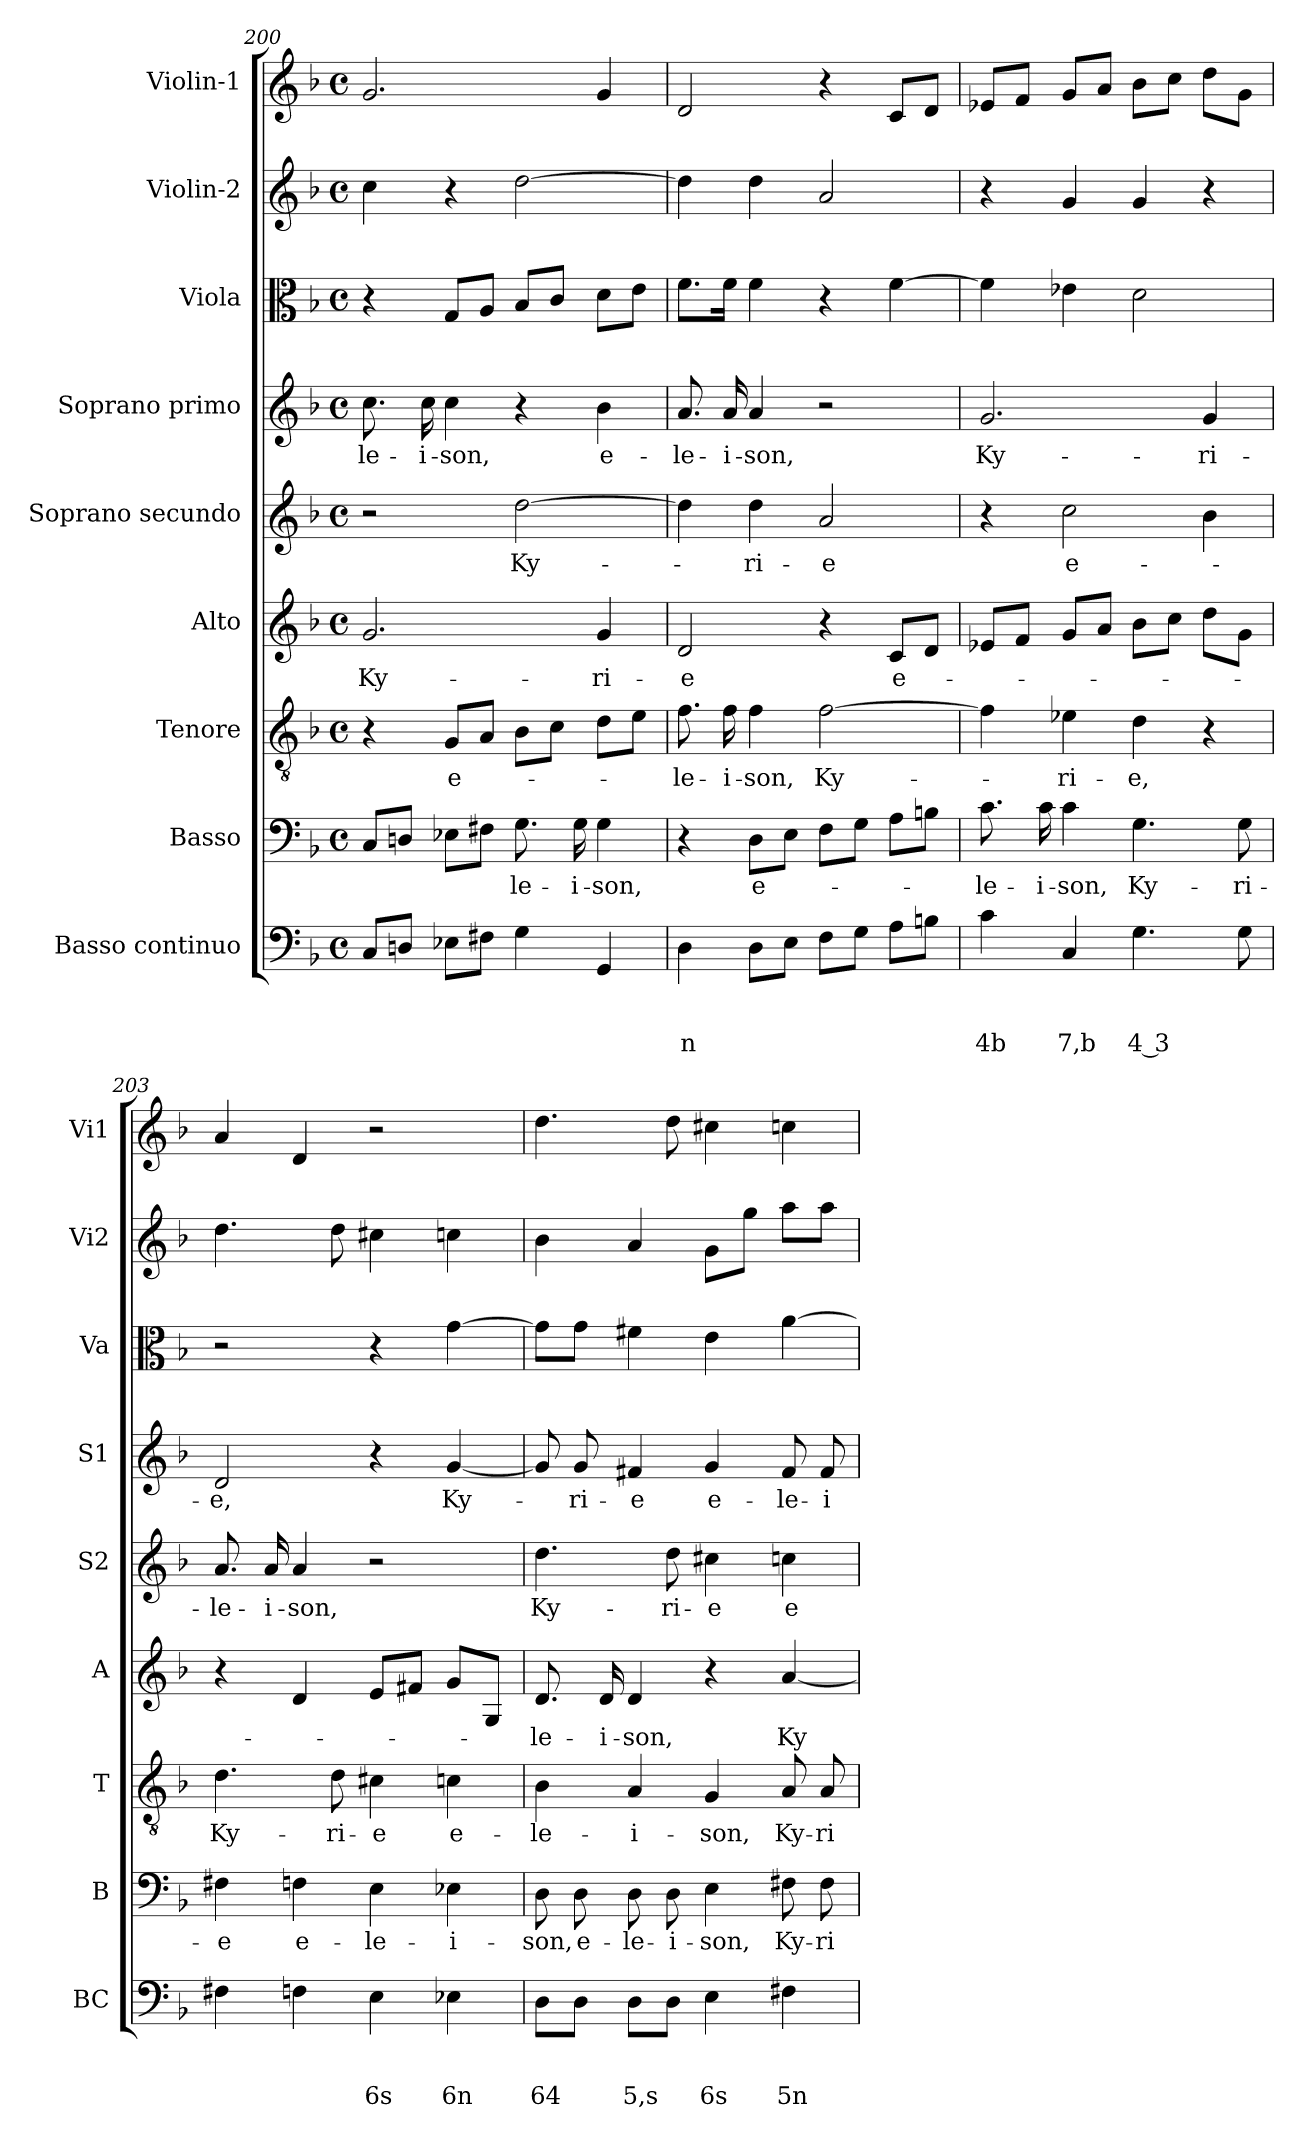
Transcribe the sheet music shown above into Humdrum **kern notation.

**kern	**text	**text	**text	**kern	**text	**kern	**text	**kern	**text	**kern	**text	**kern	**text	**kern	**kern	**kern
*part9	*part9	*part9	*part9	*part8	*part8	*part7	*part7	*part6	*part6	*part5	*part5	*part4	*part4	*part3	*part2	*part1
*staff9	*staff9	*staff9	*staff9	*staff8	*staff8	*staff7	*staff7	*staff6	*staff6	*staff5	*staff5	*staff4	*staff4	*staff3	*staff2	*staff1
*I"Basso continuo	*	*	*	*I"Basso	*	*I"Tenore	*	*I"Alto	*	*I"Soprano secundo	*	*I"Soprano primo	*	*I"Viola	*I"Violin-2	*I"Violin-1
*I'BC	*	*	*	*I'B	*	*I'T	*	*I'A	*	*I'S2	*	*I'S1	*	*I'Va	*I'Vi2	*I'Vi1
!!LO:PB:g=z
*clefF4	*	*	*	*clefF4	*	*clefGv2	*	*clefG2	*	*clefG2	*	*clefG2	*	*clefC3	*clefG2	*clefG2
*k[b-]	*	*	*	*k[b-]	*	*k[b-]	*	*k[b-]	*	*k[b-]	*	*k[b-]	*	*k[b-]	*k[b-]	*k[b-]
*F:	*	*	*	*F:	*	*F:	*	*F:	*	*F:	*	*F:	*	*F:	*F:	*F:
*M4/4	*	*	*	*M4/4	*	*M4/4	*	*M4/4	*	*M4/4	*	*M4/4	*	*M4/4	*M4/4	*M4/4
*met(c)	*	*	*	*met(c)	*	*met(c)	*	*met(c)	*	*met(c)	*	*met(c)	*	*met(c)	*met(c)	*met(c)
=200	=200	=200	=200	=200	=200	=200	=200	=200	=200	=200	=200	=200	=200	=200	=200	=200
!	!	!	!	!	!	!	!	!	!LO:LY:b	!	!	!	!LO:LY:b	!	!	!
8C/L	.	.	.	8C/L	.	4r	.	2.g/	Ky-	2r	.	8.cc\	-le-	4r	4cc\	2.g/
8Dni/J	.	.	.	8Dni/J	.	.	.	.	.	.	.	.	.	.	.	.
!	!	!	!	!	!	!	!	!	!	!	!	!	!LO:LY:b	!	!	!
.	.	.	.	.	.	.	.	.	.	.	.	16cc\	-i-	.	.	.
!	!	!	!	!	!	!	!LO:LY:b	!	!	!	!	!	!LO:LY:b	!	!	!
8E-X\L	.	.	.	8E-X\L	.	8G/L	e-	.	.	.	.	4cc\	-son,	8G/L	4r	.
8F#X\J	.	.	.	8F#X\J	.	8A/J	.	.	.	.	.	.	.	8A/J	.	.
!	!	!	!	!	!LO:LY:b	!	!	!	!	!	!LO:LY:b	!	!	!	!	!
4G\	.	.	.	8.G\	-le-	8B-\L	.	.	.	[2dd\	Ky-	4r	.	8B-/L	[2dd\	.
.	.	.	.	.	.	8c\J	.	.	.	.	.	.	.	8c/J	.	.
!	!	!	!	!	!LO:LY:b	!	!	!	!	!	!	!	!	!	!	!
.	.	.	.	16G\	-i-	.	.	.	.	.	.	.	.	.	.	.
!	!	!	!	!	!LO:LY:b	!	!	!	!LO:LY:b	!	!	!	!LO:LY:b	!	!	!
4GG/	.	.	.	4G\	-son,	8d\L	.	4g/	-ri-	.	.	4b-\	e-	8d\L	.	4g/
.	.	.	.	.	.	8e\J	.	.	.	.	.	.	.	8e\J	.	.
=201	=201	=201	=201	=201	=201	=201	=201	=201	=201	=201	=201	=201	=201	=201	=201	=201
!	!	!	!LO:LY:b	!	!	!	!LO:LY:b	!	!LO:LY:b	!	!	!	!LO:LY:b	!	!	!
4D\	.	.	n	4r	.	8.f\	-le-	2d/	-e	4dd\]	.	8.a/	-le-	8.f\L	4dd\]	2d/
!	!	!	!	!	!	!	!LO:LY:b	!	!	!	!	!	!LO:LY:b	!	!	!
.	.	.	.	.	.	16f\	-i-	.	.	.	.	16a/	-i-	16f\Jk	.	.
!	!	!	!	!	!LO:LY:b	!	!LO:LY:b	!	!	!	!LO:LY:b	!	!LO:LY:b	!	!	!
8D\L	.	.	.	8D\L	e-	4f\	-son,	.	.	4dd\	-ri-	4a/	-son,	4f\	4dd\	.
8E\J	.	.	.	8E\J	.	.	.	.	.	.	.	.	.	.	.	.
!	!	!	!	!	!	!	!LO:LY:b	!	!	!	!LO:LY:b	!	!	!	!	!
8F\L	.	.	.	8F\L	.	[2f\	Ky-	4r	.	2a/	-e	2r	.	4r	2a/	4r
8G\J	.	.	.	8G\J	.	.	.	.	.	.	.	.	.	.	.	.
!	!	!	!	!	!	!	!	!	!LO:LY:b	!	!	!	!	!	!	!
8A\L	.	.	.	8A\L	.	.	.	8c/L	e-	.	.	.	.	[4f\	.	8c/L
8Bn\J	.	.	.	8Bn\J	.	.	.	8d/J	.	.	.	.	.	.	.	8d/J
=202	=202	=202	=202	=202	=202	=202	=202	=202	=202	=202	=202	=202	=202	=202	=202	=202
!	!	!	!LO:LY:b	!	!LO:LY:b	!	!	!	!	!	!	!	!LO:LY:b	!	!	!
4c\	.	.	4b	8.c\	-le-	4f\]	.	8e-X/L	.	4r	.	2.g/	Ky-	4f\]	4r	8e-X/L
.	.	.	.	.	.	.	.	8f/J	.	.	.	.	.	.	.	8f/J
!	!	!	!	!	!LO:LY:b	!	!	!	!	!	!	!	!	!	!	!
.	.	.	.	16c\	-i-	.	.	.	.	.	.	.	.	.	.	.
!	!	!	!LO:LY:b	!	!LO:LY:b	!	!LO:LY:b	!	!	!	!LO:LY:b	!	!	!	!	!
4C/	.	.	7,b	4c\	-son,	4e-X\	-ri-	8g/L	.	2cc\	e-	.	.	4e-X\	4g/	8g/L
.	.	.	.	.	.	.	.	8a/J	.	.	.	.	.	.	.	8a/J
!	!	!	!LO:LY:b	!	!LO:LY:b	!	!LO:LY:b	!	!	!	!	!	!	!	!	!
4.G\	.	.	4 3	4.G\	Ky-	4d\	-e,	8b-\L	.	.	.	.	.	2d\	4g/	8b-\L
.	.	.	.	.	.	.	.	8cc\J	.	.	.	.	.	.	.	8cc\J
!	!	!	!	!	!	!	!	!	!	!	!	!	!LO:LY:b	!	!	!
.	.	.	.	.	.	4r	.	8dd\L	.	4b-\	.	4g/	-ri-	.	4r	8dd\L
!	!	!	!	!	!LO:LY:b	!	!	!	!	!	!	!	!	!	!	!
8G\	.	.	.	8G\	-ri-	.	.	8g\J	.	.	.	.	.	.	.	8g\J
=203	=203	=203	=203	=203	=203	=203	=203	=203	=203	=203	=203	=203	=203	=203	=203	=203
!	!	!	!	!	!LO:LY:b	!	!LO:LY:b	!	!	!	!LO:LY:b	!	!LO:LY:b	!	!	!
4F#X\	.	.	.	4F#X\	-e	4.d\	Ky-	4r	.	8.a/	-le-	2d/	-e,	2r	4.dd\	4a/
!	!	!	!	!	!	!	!	!	!	!	!LO:LY:b	!	!	!	!	!
.	.	.	.	.	.	.	.	.	.	16a/	-i-	.	.	.	.	.
!	!	!	!	!	!LO:LY:b	!	!	!	!	!	!LO:LY:b	!	!	!	!	!
4Fn\	.	.	.	4Fn\	e-	.	.	4d/	.	4a/	-son,	.	.	.	.	4d/
!	!	!	!	!	!	!	!LO:LY:b	!	!	!	!	!	!	!	!	!
.	.	.	.	.	.	8d\	-ri-	.	.	.	.	.	.	.	8dd\	.
!	!	!	!LO:LY:b	!	!LO:LY:b	!	!LO:LY:b	!	!	!	!	!	!	!	!	!
4E\	.	.	6s	4E\	-le-	4c#X\	-e	8e/L	.	2r	.	4r	.	4r	4cc#X\	2r
.	.	.	.	.	.	.	.	8f#X/J	.	.	.	.	.	.	.	.
!	!	!	!LO:LY:b	!	!LO:LY:b	!	!LO:LY:b	!	!	!	!	!	!LO:LY:b	!	!	!
4E-X\	.	.	6n	4E-X\	-i-	4cn\	e-	8g/L	.	.	.	[4g/	Ky-	[4g\	4ccn\	.
.	.	.	.	.	.	.	.	8G/J	.	.	.	.	.	.	.	.
!!LO:LB:g=z
=204	=204	=204	=204	=204	=204	=204	=204	=204	=204	=204	=204	=204	=204	=204	=204	=204
!	!	!	!LO:LY:b	!	!LO:LY:b	!	!LO:LY:b	!	!LO:LY:b	!	!LO:LY:b	!	!	!	!	!
8D\L	.	.	64	8D\	-son,	4B-\	-le-	8.d/	-le-	4.dd\	Ky-	8g/]	.	8g\L]	4b-\	4.dd\
!	!	!	!	!	!LO:LY:b	!	!	!	!	!	!	!	!LO:LY:b	!	!	!
8D\J	.	.	.	8D\	e-	.	.	.	.	.	.	8g/	-ri-	8g\J	.	.
!	!	!	!	!	!	!	!	!	!LO:LY:b	!	!	!	!	!	!	!
.	.	.	.	.	.	.	.	16d/	-i-	.	.	.	.	.	.	.
!	!	!	!LO:LY:b	!	!LO:LY:b	!	!LO:LY:b	!	!LO:LY:b	!	!	!	!LO:LY:b	!	!	!
8D\L	.	.	5,s	8D\	-le-	4A/	-i-	4d/	-son,	.	.	4f#X/	-e	4f#X\	4a/	.
!	!	!	!	!	!LO:LY:b	!	!	!	!	!	!LO:LY:b	!	!	!	!	!
8D\J	.	.	.	8D\	-i-	.	.	.	.	8dd\	-ri-	.	.	.	.	8dd\
!	!	!	!LO:LY:b	!	!LO:LY:b	!	!LO:LY:b	!	!	!	!LO:LY:b	!	!LO:LY:b	!	!	!
4E\	.	.	6s	4E\	-son,	4G/	-son,	4r	.	4cc#X\	-e	4g/	e-	4e\	8g\L	4cc#X\
.	.	.	.	.	.	.	.	.	.	.	.	.	.	.	8gg\J	.
!	!	!	!LO:LY:b	!	!LO:LY:b	!	!LO:LY:b	!	!LO:LY:b	!	!LO:LY:b	!	!LO:LY:b	!	!	!
4F#X\	.	.	5n	8F#X\	Ky-	8A/	Ky-	[4a/	Ky-	4ccn\	e-	8f#/	-le-	[4a\	8aa\L	4ccn\
!	!	!	!	!	!LO:LY:b	!	!LO:LY:b	!	!	!	!	!	!LO:LY:b	!	!	!
.	.	.	.	8F#\	-ri-	8A/	-ri-	.	.	.	.	8f#/	-i-	.	8aa\J	.
=	=	=	=	=	=	=	=	=	=	=	=	=	=	=	=	=
*-	*-	*-	*-	*-	*-	*-	*-	*-	*-	*-	*-	*-	*-	*-	*-	*-
